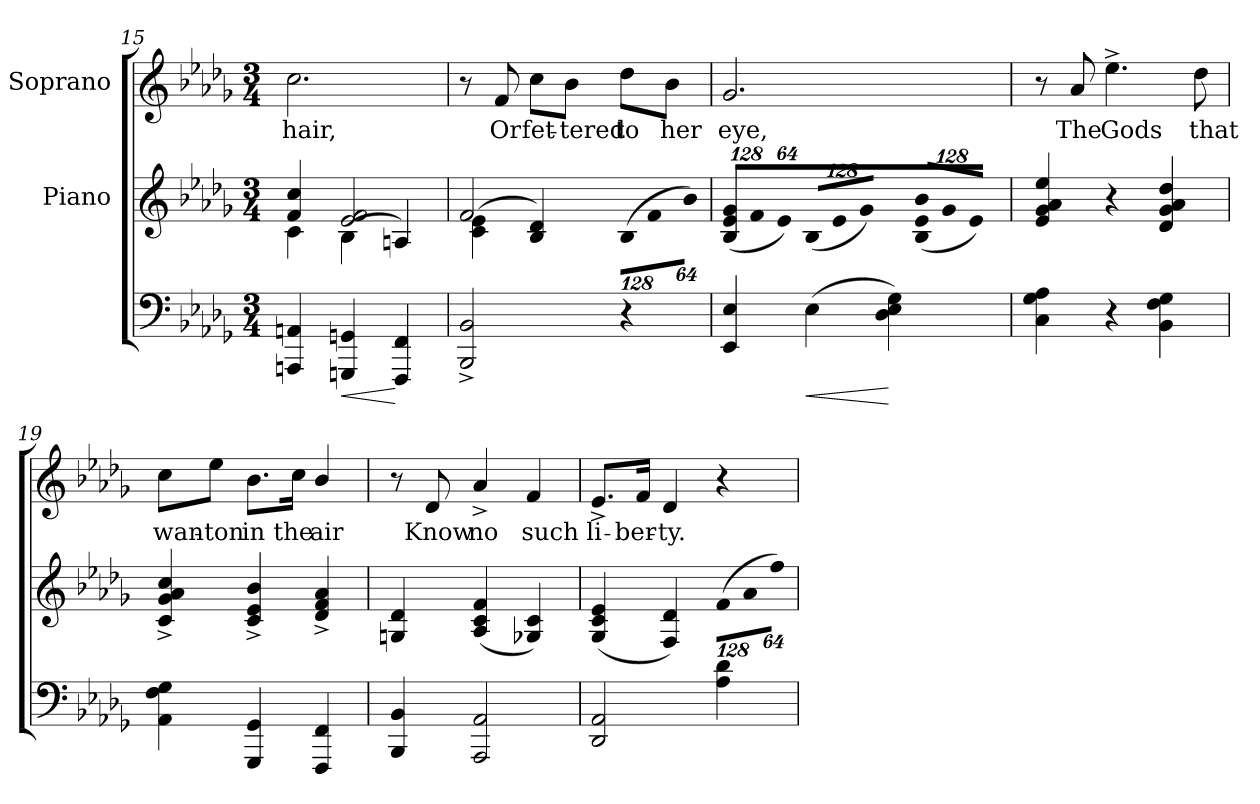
**kern	**dynam	**kern	**kern	**text
*part3	*part3	*part2	*part1	*part1
*staff3	*staff3	*staff2	*staff1	*staff1
*	*	*I"Piano	*I"Soprano	*
*clefF4	*	*clefG2	*clefG2	*
*k[b-e-a-d-g-]	*	*k[b-e-a-d-g-]	*k[b-e-a-d-g-]	*
*D-:	*	*D-:	*D-:	*
*M3/4	*	*M3/4	*M3/4	*
=15	=15	=15	=15	=15
*	*	*^	*	*
!	!	!	!	!	!LO:LY:b:color=#000000
4AAAni/ 4AAni	.	4fi/ 4cci	4ci\	2.cci\	hair,
!	!LO:HP:b	!	!	!	!
4GGGni/ 4GGni	<	2e-i/ 2fi	(4B-i\	.	.
4FFFi/ 4FFi	[	.	4Ani/)	.	.
=16	=16	=16	=16	=16	=16
2BBB-i/^ 2BB-i^	.	2fi/	(4ci\ 4e-i	8r	.
!	!	!	!	!	!LO:LY:b:color=#000000
.	.	.	.	8fi/	Or
!	!	!	!	!	!LO:LY:b:color=#000000
.	.	.	4B-i/ 4d-i)	8cci\L	fet-
!	!	!	!	!	!LO:LY:b:color=#000000
.	.	.	.	8b-i\J	-tered
*	*	*	*Xbrackettup	*	*
!	!	!	!LO:N:vis=8	!	!
!	!	!	!	!	!LO:LY:b:color=#000000
4r	.	4ryy	(1024%85B-i/L	8dd-i\L	to
!	!	!	!LO:N:vis=8	!	!
.	.	.	1024%85fi\	.	.
!	!	!	!	!	!LO:LY:b:color=#000000
.	.	.	.	8b-i\J	her
!	!	!	!LO:N:vis=8	!	!
.	.	.	512%43b-i\J)	.	.
!!LO:LB:g=z
=17	=17	=17	=17	=17	=17
!	!	!LO:N:vis=8	!	!	!
*	*	*v	*v	*	*
*	*	*^	*	*
!	!	!	!	!	!LO:LY:b:color=#000000
*	*	*v	*v	*	*
4EE-i/ 4E-i	.	(1024%85B-i/ 1024%85e-i 1024%85g-iL	2.g-i/	eye,
!	!	!LO:N:vis=8	!	!
.	.	1024%85fi/	.	.
!	!	!LO:N:vis=8	!	!
.	.	512%43e-i/J)	.	.
!	!LO:HP:b	!LO:N:vis=8	!	!
(4E-i\	<	(1024%85B-i/L	.	.
!	!	!LO:N:vis=8	!	!
.	.	1024%85e-i/	.	.
!	!	!LO:N:vis=8	!	!
.	.	512%43g-i/J)	.	.
!	!	!LO:N:vis=8	!	!
4D-i\ 4E-i 4G-i)	[	(1024%85B-i/ 1024%85e-i 1024%85b-iL	.	.
!	!	!LO:N:vis=8	!	!
.	.	1024%85g-i/	.	.
!	!	!LO:N:vis=8	!	!
.	.	512%43e-i/J)	.	.
=18	=18	=18	=18	=18
4Ci\ 4G-i 4A-i	.	4e-i/ 4g-i 4a-i 4ee-i	8r	.
!	!	!	!	!LO:LY:b:color=#000000
.	.	.	8a-i/	The
!	!	!	!	!LO:LY:b:color=#000000
4r	.	4r	4.ee-^i\	Gods
4BB-i\ 4Fi 4G-i	.	4d-i/ 4g-i 4a-i 4dd-i	.	.
!	!	!	!	!LO:LY:b:color=#000000
.	.	.	8dd-i\	that
=19	=19	=19	=19	=19
!	!	!	!	!LO:LY:b:color=#000000
4AA-i\ 4Fi 4G-i	.	4ci/^ 4g-i^ 4a-i^ 4cci^	8cci\L	wan-
!	!	!	!	!LO:LY:b:color=#000000
.	.	.	8ee-i\J	-ton
!	!	!	!	!LO:LY:b:color=#000000
4GGG-i/ 4GG-i	.	4ci/^ 4e-i^ 4b-i^	8.b-i\L	in
!	!	!	!	!LO:LY:b:color=#000000
.	.	.	16cci\Jk	the
!	!	!	!	!LO:LY:b:color=#000000
4FFFi/ 4FFi	.	4d-i/^ 4fi^ 4a-i^	4b-i/	air
!!LO:LB:g=z
=20	=20	=20	=20	=20
4BBB-i/ 4BB-i	.	4Gni/ 4d-i	8r	.
!	!	!	!	!LO:LY:b:color=#000000
.	.	.	8d-i/	Know
!	!	!	!	!LO:LY:b:color=#000000
2AAA-i/ 2AA-i	.	(4A-i/ 4ci 4fi	4a-^i/	no
!	!	!	!	!LO:LY:b:color=#000000
.	.	4G-Xi/ 4ci)	4fi/	such
=21	=21	=21	=21	=21
!	!	!	!	!LO:LY:b:color=#000000
2DD-i/ 2AA-i	.	(4G-i/ 4ci 4e-i	8.e-^i/L	li-
!	!	!	!	!LO:LY:b:color=#000000
.	.	.	16fi/Jk	-ber-
!	!	!	!	!LO:LY:b:color=#000000
.	.	4Fi/ 4d-i)	4d-i/	-ty.
!	!	!LO:N:vis=8	!	!
4A-i\ 4d-i	.	(1024%85fi\L	4r	.
!	!	!LO:N:vis=8	!	!
.	.	1024%85a-i\	.	.
!	!	!LO:N:vis=8	!	!
.	.	512%43ffi\J)	.	.
=	=	=	=	=
*-	*-	*-	*-	*-
